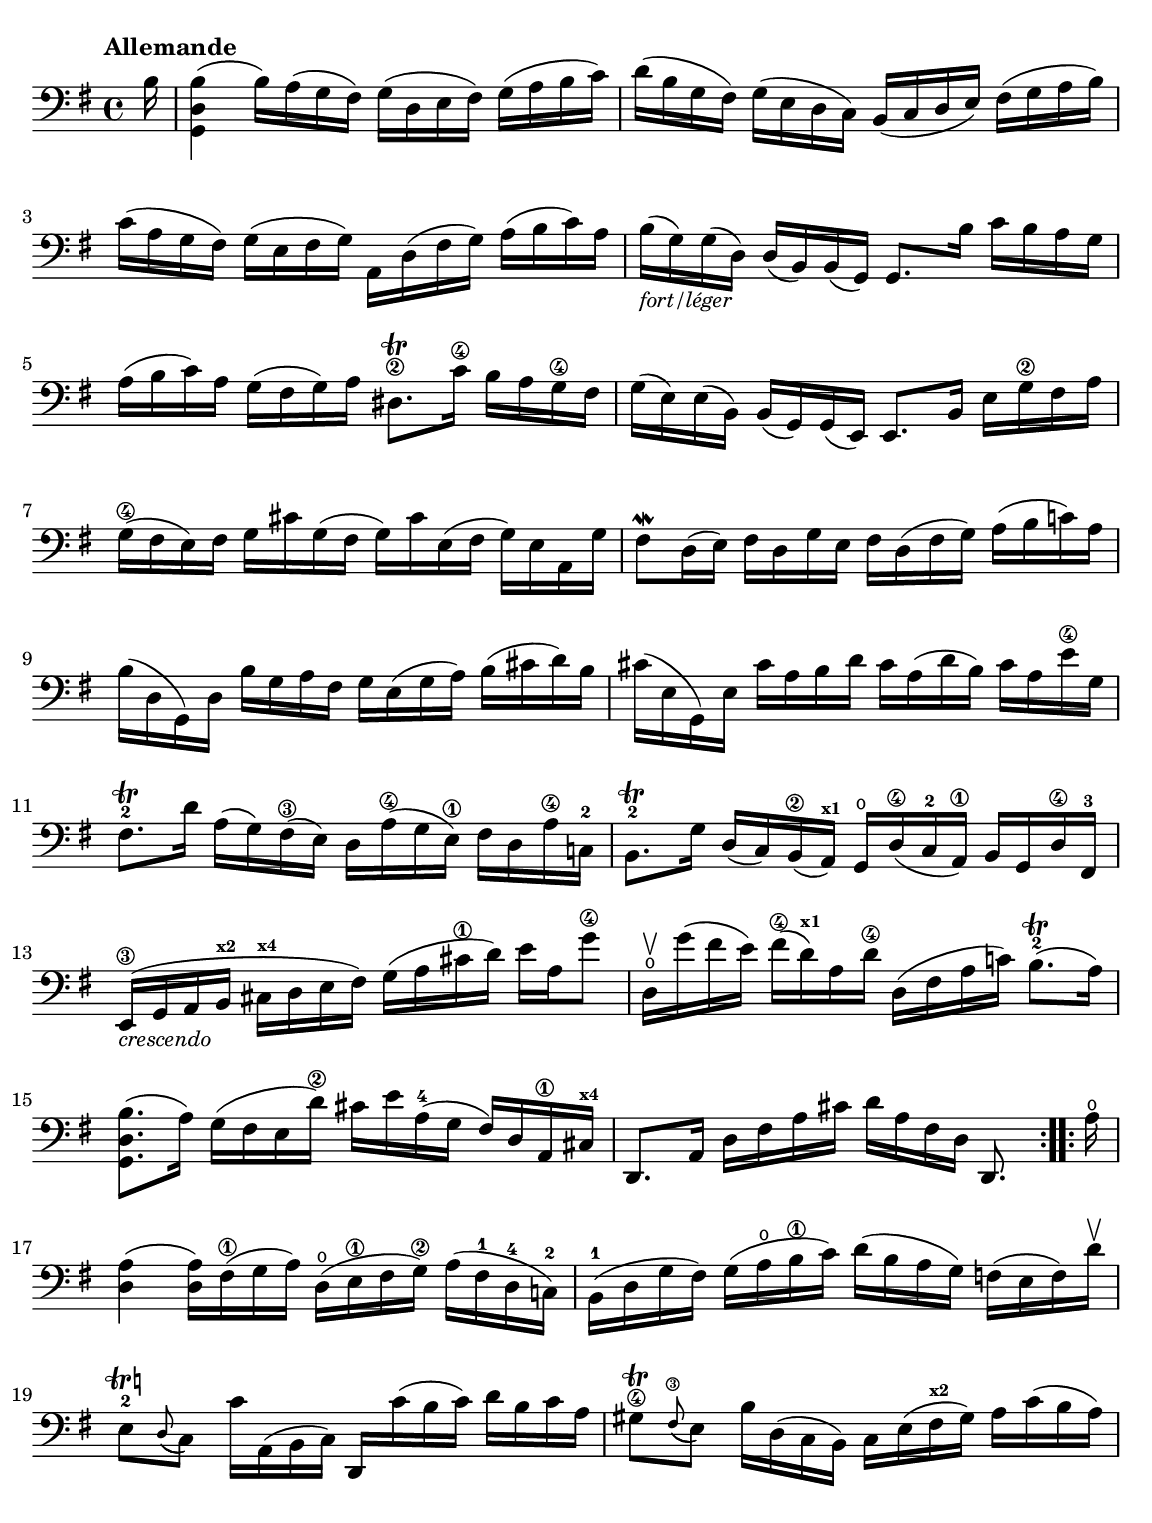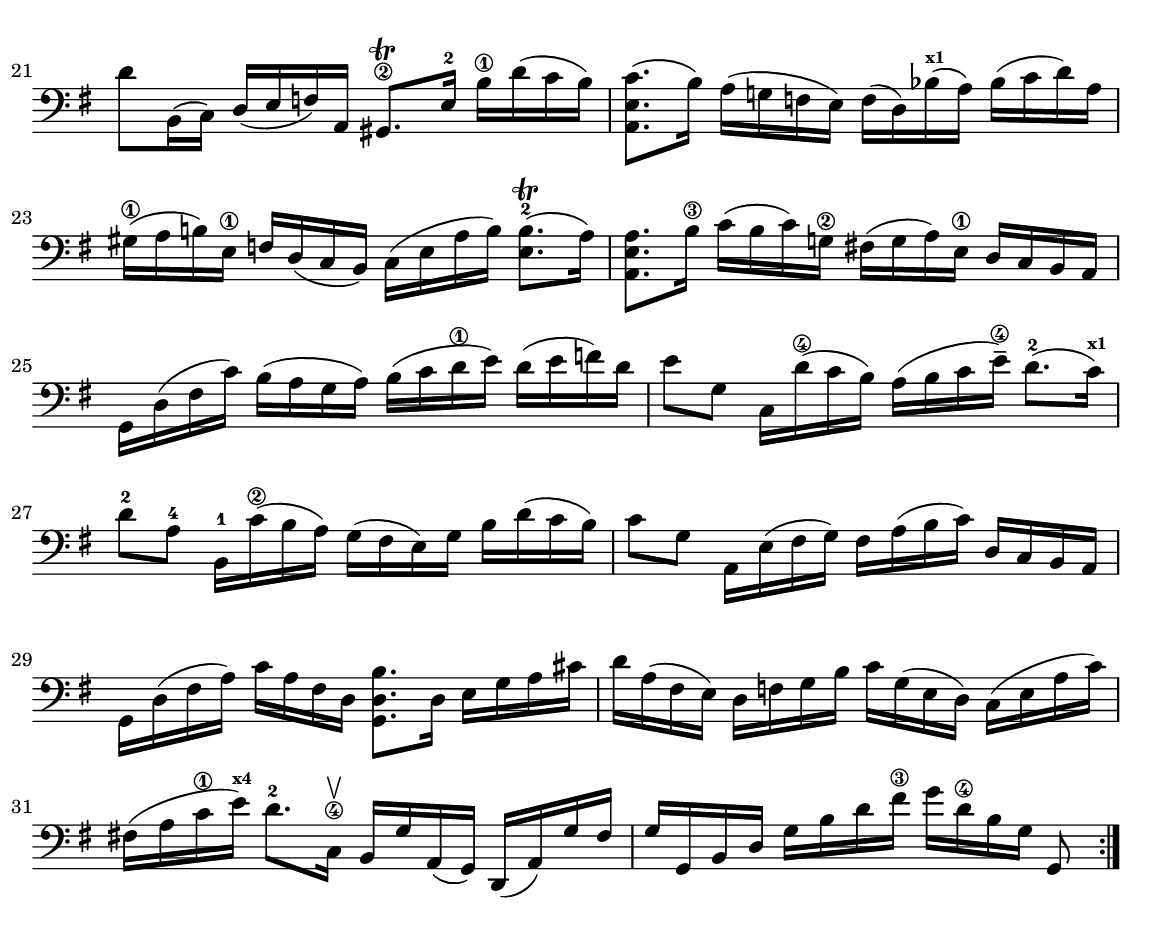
#(set-global-staff-size 21)

\version "2.18.2"

\header {
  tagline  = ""
}

\language "italiano"

% iPad Pro 12.9

\paper {
  paper-width  = 195\mm
  paper-height = 260\mm
  indent = #0
  page-count = #2
  line-width = #184
  print-page-number = ##f
  ragged-last-bottom = ##t
  ragged-bottom = ##f
%  ragged-last = ##t
}

trillWithNatural = {
  \once \override TrillSpanner #'bound-details #'left #'text
    = \markup { \musicglyph #"scripts.trill" \smaller \raise #0.75 \natural }
}

% \phrasingSlurDashed
% \SlurDashed
% \slurSolid

\score {
  \new Staff {
    \set fingeringOrientations = #'(left)
    \override Beam.auto-knee-gap = #2
    \override Hairpin.to-barline = ##f

    \tempo "Allemande"
    \time 4/4
    \key sol \major
    \clef "bass"

    \repeat volta 2 {
    | \partial 16
      si16
    | <<sol,4 re4 si4(>>
      si16) la16( sol16 fad16) sol16( re16 mi16 fad16)
      sol16( la16 si16 do'16)
    | re'16( si16 sol16 fad16) sol16( mi16 re16 do16)
      si,16( do16 re16 mi16) fad16( sol16 la16 si16)
    | do'16( la16 sol16 fad16) sol16( mi16 fad16 sol16)
      la,16 re16( fad16 sol16) la16( si16 do'16) la16
    | si16(_\markup{\small\italic "fort/léger"} sol16) 
      sol16( re16) re16( si,16) si,16( sol,16)
      sol,8. si16 do'16 si16 la16 sol16
    | la16( si16 do'16) la16 sol16( fad16 sol16) la16
      red8.\trill\2 do'16\4 si16 la16 sol16\4 fad16
    | sol16( mi16) mi16( si,16) si,16( sol,16)
      sol,16( mi,16) mi,8. si,16 mi16 sol16\2 fad16 la16
    | sol16(\4 fad16 mi16) fad16 sol16 dod'16 sol16( fad16
      sol16) dod'16 mi16( fad16 sol16) mi16 la,16 sol16
    | fad8\mordent re16( mi16) fad16 re16 sol16 mi16
      fad16 re16( fad16 sol16) la16( si16 do'!16) la16
    | si16( re16 sol,16) re16 si16 sol16 la16 fad16
      sol16 mi16( sol16 la16) si16( dod'16 re'16) si16
    | dod'16( mi16 sol,16) mi16 dod'16 la16 si16 re'16
      dod'16 la16( re'16 si16) dod'16 la16 mi'16\4 sol16
    | fad8.\trill-2 re'16 la16( sol16) fad16(\3 mi16)
      re16 la16(\4 sol16 mi16)\1 fad16 re16 la16\4 do!16-2
    | si,8.-2\trill sol16 re16( do16) si,16(\2 
      la,16)^\markup{\bold\teeny x1} sol,16\open 
      re16(\4 do16-2 la,16)\1 si,16 sol,16 re16\4 fad,16-3
    | mi,16(\3_\markup{\small\italic "crescendo"} sol,16 
      la,16 si,16^\markup{\bold\teeny x2} 
      dod16^\markup{\bold\teeny x4} re16 mi16 fad16)
      sol16( la16 dod'16\1 re'16) mi'16 la16 sol'8\4
    | re16\upbow\open sol'16( fad'16 mi'16) fad'16(\4 
      re'16)^\markup{\bold\teeny x1} la16 re'16\4
      re16( fad16 la16 do'!16) si8.\trill-2( la16)
    | <<sol,8. re8. si8.(>> la16) sol16( fad16 mi16 re'16\2)
      dod'16 mi'16 la16(-4 sol16 fad16) re16 la,16\1 
      dod16^\markup{\bold\teeny x4}
    | re,8. la,16 re16 fad16 la16 dod'16
      re'16 la16 fad16 re16 re,8.
    }

    \repeat volta 2 {
    | \partial 16
      la16\open
    | \set Score.currentBarNumber = #17
      <<re4 la4(>> <<re16 la16)>> fad16(\1 sol16 la16)
      re16(\open mi16\1 fad16 sol16)\2 la16( fad16-1 re16-4 do!16)-2
    | si,16(-1 re16 sol16 fad16) sol16( la16\open si16\1 do'16)
      re'16( si16 la16 sol16) fa!16( mi16 fa16) re'16\upbow
    | mi8-2[^\markup{\musicglyph #"scripts.trill" \smaller \raise #0.75 \natural}
      \appoggiatura re8( do8)]
      do'16 la,16( si,16 do16) re,16 do'16( si16 do'16)
      re'16 si16 do'16 la16
    | sold8\4\trill \appoggiatura fad8(\3 mi8) si16 re16( do16 si,16)
      do16 mi16( fad16^\markup{\bold\teeny x2} sold16) la16 do'16( si16 la16)
    | re'8 si,16( do16) re16( mi16 fa16) la,16
      sold,8.\2\trill mi16-2 si16\1 re'16( do'16 si16)
    | <<la,8. mi8. do'8.(>> si16) la16( sol!16 fa!16 mi16)
      fa16( re16) sib16(^\markup{\bold\teeny x1} la16) sib16( do'16 re'16) la16
    | sold16(\1 la16 si!16) mi16\1 fa!16 re16( do16 si,16)
      do16( mi16 la16 si16) <<mi8. si8.-2\trill(>> la16)
    | << la,8. mi8. la8.>> si16\3 do'16( si16 do'16) sol!16\2
      fad!16( sol16 la16) mi16\1 re16 do16 si,16 la,16
    | sol,16 re16( fad16 do'16) si16( la16 sol16 la16)
      si16( do'16 re'16\1 mi'16) re'16( mi'16 fa'16) re'16
    | mi'8 sol8 do16 re'16(\4 do'16 si16)
      la16( si16 do'16 mi'16--)\4 re'8.(-2 
      do'16)^\markup{\bold\teeny x1}
    | re'8-2 la8-4 si,16-1 do'16(\2 si16 la16)
      sol16( fad16 mi16) sol16 si16 re'16( do'16 si16)
    | do'8 sol8 la,16 mi16( fad16 sol16)
      fad16 la16( si16 do'16) re16 do16 si,16 la,16
    | sol,16 re16( fad16 la16) do'16 la16 fad16 re16
      <<sol,8. re8. si8.>> re16 mi16 sol16 la16 dod'16
    | re'16 la16( fad16 mi16) re16 fa!16 sol16 si16
      do'16 sol16( mi16 re16) do16( mi16 la16 do'16)
    | fad!16( la16 do'16\1 mi'16)^\markup{\bold\teeny x4} re'8.-2 
      do16\4\upbow
      si,16 sol16 la,16( sol,16) re,16( la,16) sol16 fad16
    | sol16 sol,16 si,16 re16 sol16 si16 re'16 fad'16\3
      sol'16 re'16\4 si16 sol16 sol,8
    }
  }
}
